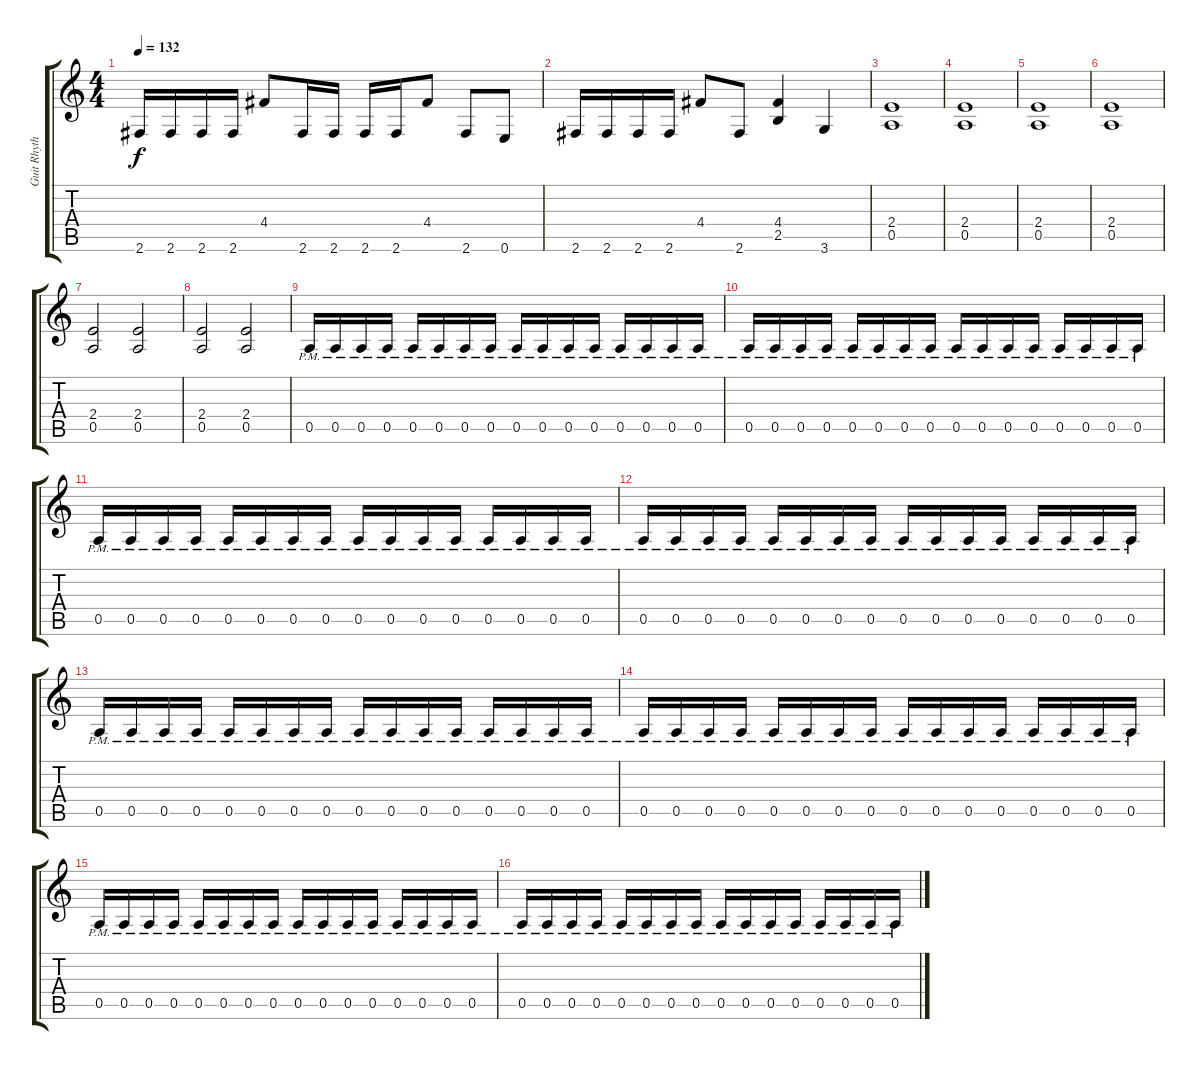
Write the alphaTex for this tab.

\track ("Guit Rhythm 1" "Guit Rhyth") {instrument distortionguitar}
\staff {score tabs}
\tuning (E4 B3 G3 D3 A2 E2) {hide}
\ts (4 4)
\tempo 132
\clef g2
\ks c
2.6.16{dy f} 2.6.16 2.6.16 2.6.16 4.4.8 2.6.16 2.6.16 2.6.16 2.6.16 4.4.8 2.6.8 0.6.8 |
2.6.16 2.6.16 2.6.16 2.6.16 4.4.8 2.6.8 (4.4 2.5).4 3.6.4 |
(2.4 0.5).1 |
(2.4 0.5).1 |
(2.4 0.5).1 |
(2.4 0.5).1 |
(2.4 0.5).2 (2.4 0.5).2 |
(2.4 0.5).2 (2.4 0.5).2 |
0.5{pm}.16 0.5{pm}.16 0.5{pm}.16 0.5{pm}.16 0.5{pm}.16 0.5{pm}.16 0.5{pm}.16 0.5{pm}.16 0.5{pm}.16 0.5{pm}.16 0.5{pm}.16 0.5{pm}.16 0.5{pm}.16 0.5{pm}.16 0.5{pm}.16 0.5{pm}.16 |
0.5{pm}.16 0.5{pm}.16 0.5{pm}.16 0.5{pm}.16 0.5{pm}.16 0.5{pm}.16 0.5{pm}.16 0.5{pm}.16 0.5{pm}.16 0.5{pm}.16 0.5{pm}.16 0.5{pm}.16 0.5{pm}.16 0.5{pm}.16 0.5{pm}.16 0.5{pm}.16 |
0.5{pm}.16 0.5{pm}.16 0.5{pm}.16 0.5{pm}.16 0.5{pm}.16 0.5{pm}.16 0.5{pm}.16 0.5{pm}.16 0.5{pm}.16 0.5{pm}.16 0.5{pm}.16 0.5{pm}.16 0.5{pm}.16 0.5{pm}.16 0.5{pm}.16 0.5{pm}.16 |
0.5{pm}.16 0.5{pm}.16 0.5{pm}.16 0.5{pm}.16 0.5{pm}.16 0.5{pm}.16 0.5{pm}.16 0.5{pm}.16 0.5{pm}.16 0.5{pm}.16 0.5{pm}.16 0.5{pm}.16 0.5{pm}.16 0.5{pm}.16 0.5{pm}.16 0.5{pm}.16 |
0.5{pm}.16 0.5{pm}.16 0.5{pm}.16 0.5{pm}.16 0.5{pm}.16 0.5{pm}.16 0.5{pm}.16 0.5{pm}.16 0.5{pm}.16 0.5{pm}.16 0.5{pm}.16 0.5{pm}.16 0.5{pm}.16 0.5{pm}.16 0.5{pm}.16 0.5{pm}.16 |
0.5{pm}.16 0.5{pm}.16 0.5{pm}.16 0.5{pm}.16 0.5{pm}.16 0.5{pm}.16 0.5{pm}.16 0.5{pm}.16 0.5{pm}.16 0.5{pm}.16 0.5{pm}.16 0.5{pm}.16 0.5{pm}.16 0.5{pm}.16 0.5{pm}.16 0.5{pm}.16 |
0.5{pm}.16 0.5{pm}.16 0.5{pm}.16 0.5{pm}.16 0.5{pm}.16 0.5{pm}.16 0.5{pm}.16 0.5{pm}.16 0.5{pm}.16 0.5{pm}.16 0.5{pm}.16 0.5{pm}.16 0.5{pm}.16 0.5{pm}.16 0.5{pm}.16 0.5{pm}.16 |
0.5{pm}.16 0.5{pm}.16 0.5{pm}.16 0.5{pm}.16 0.5{pm}.16 0.5{pm}.16 0.5{pm}.16 0.5{pm}.16 0.5{pm}.16 0.5{pm}.16 0.5{pm}.16 0.5{pm}.16 0.5{pm}.16 0.5{pm}.16 0.5{pm}.16 0.5{pm}.16
